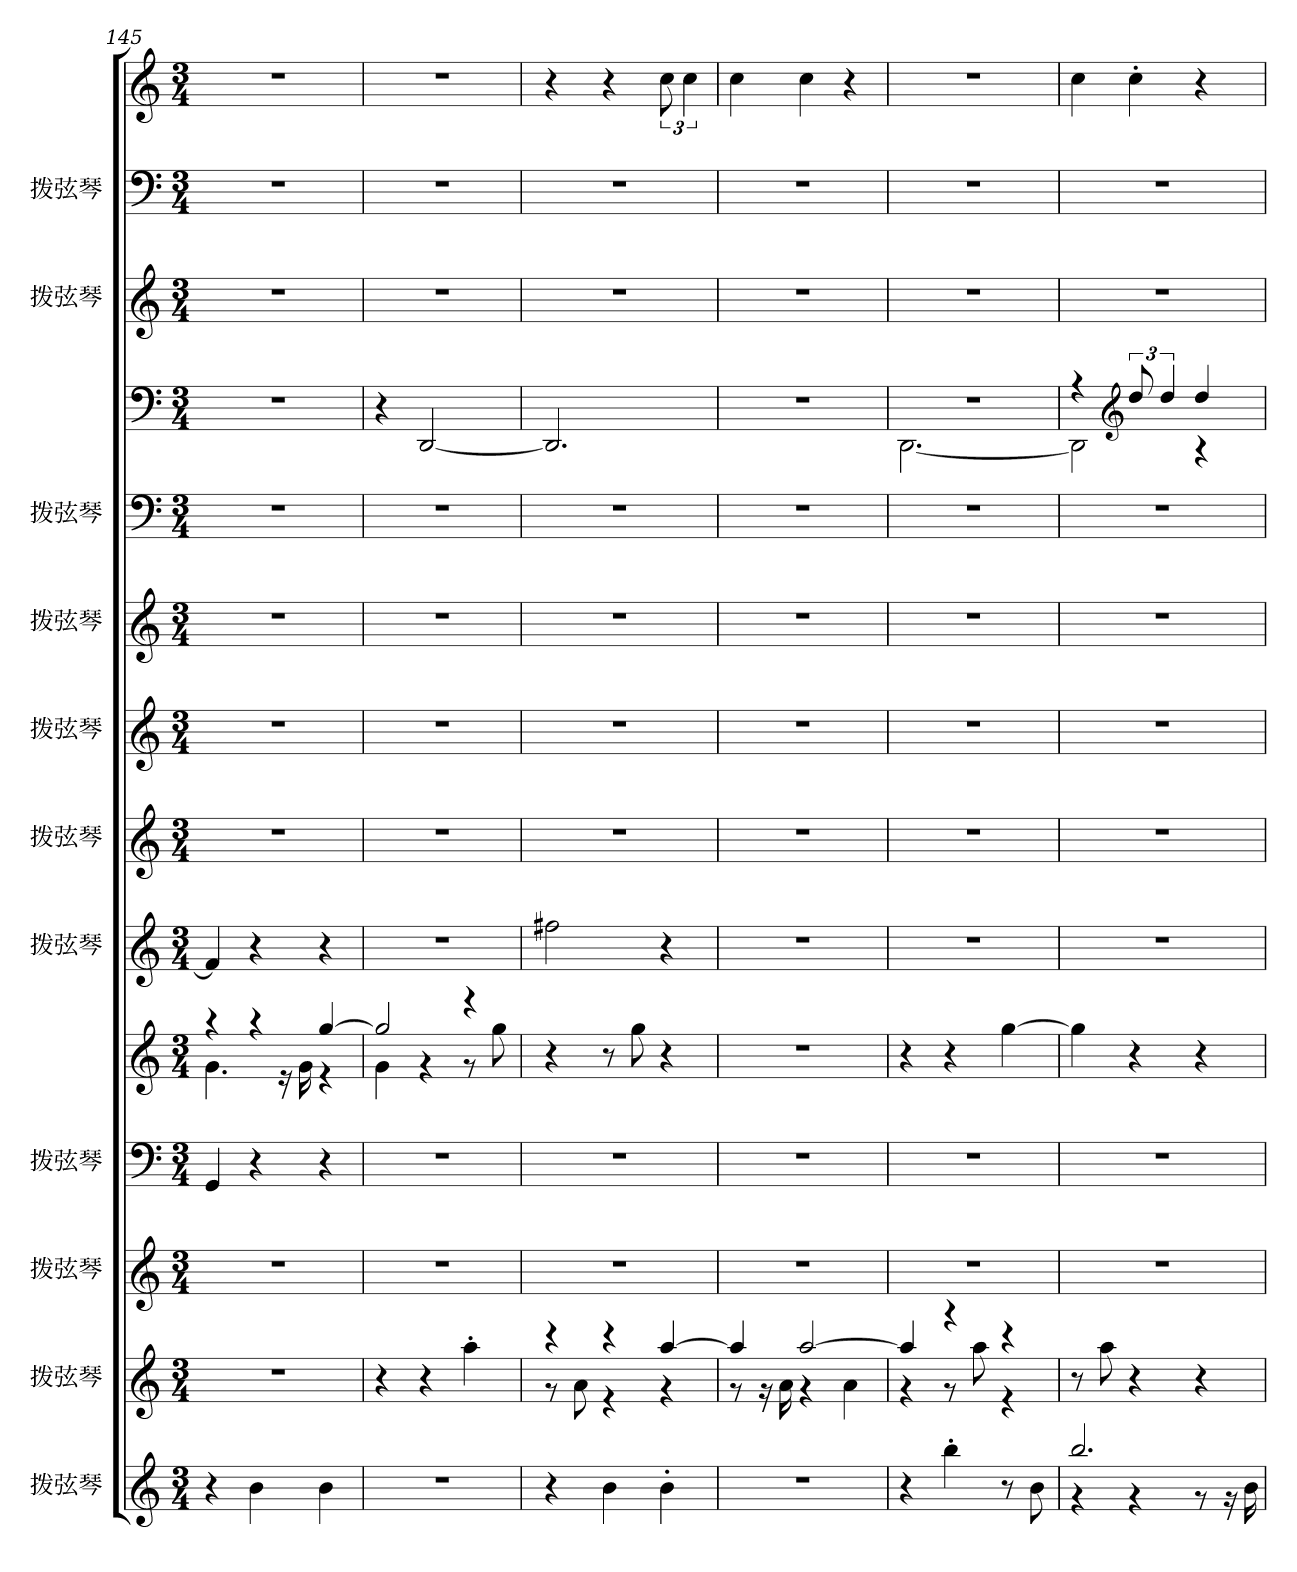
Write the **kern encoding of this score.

**kern	**kern	**kern	**kern	**kern	**kern	**kern	**kern	**kern	**kern	**kern	**kern	**kern	**kern
*part11	*part10	*part9	*part8	*part8	*part7	*part6	*part5	*part4	*part3	*part3	*part2	*part1	*part1
*staff14	*staff13	*staff12	*staff11	*staff10	*staff9	*staff8	*staff7	*staff6	*staff5	*staff4	*staff3	*staff2	*staff1
*I"拨弦琴	*I"拨弦琴	*I"拨弦琴	*I"拨弦琴	*	*I"拨弦琴	*I"拨弦琴	*I"拨弦琴	*I"拨弦琴	*I"拨弦琴	*	*I"拨弦琴	*I"拨弦琴	*
!!LO:PB:g=z
*clefG2	*clefG2	*clefG2	*clefF4	*clefG2	*clefG2	*clefG2	*clefG2	*clefG2	*clefF4	*clefF4	*clefG2	*clefF4	*clefG2
*k[]	*k[]	*k[]	*k[]	*k[]	*k[]	*k[]	*k[]	*k[]	*k[]	*k[]	*k[]	*k[]	*k[]
*M3/4	*M3/4	*M3/4	*M3/4	*M3/4	*M3/4	*M3/4	*M3/4	*M3/4	*M3/4	*M3/4	*M3/4	*M3/4	*M3/4
=145	=145	=145	=145	=145	=145	=145	=145	=145	=145	=145	=145	=145	=145
*	*	*	*	*^	*	*	*	*	*	*	*	*	*
4r	2.r	2.r	4GG/	4r	4.g\	4f#/]	2.r	2.r	2.r	2.r	2.r	2.r	2.r	2.r
4b\	.	.	4r	4r	.	4r	.	.	.	.	.	.	.	.
.	.	.	.	.	16r	.	.	.	.	.	.	.	.	.
.	.	.	.	.	16g\	.	.	.	.	.	.	.	.	.
4b\	.	.	4r	[4gg/	4r	4r	.	.	.	.	.	.	.	.
=146	=146	=146	=146	=146	=146	=146	=146	=146	=146	=146	=146	=146	=146	=146
2.r	4r	2.r	2.r	2gg/]	4g\	2.r	2.r	2.r	2.r	2.r	4r	2.r	2.r	2.r
.	4r	.	.	.	4r	.	.	.	.	.	[2DD/	.	.	.
.	4aa'\	.	.	4r	8r	.	.	.	.	.	.	.	.	.
.	.	.	.	.	8gg\	.	.	.	.	.	.	.	.	.
*	*	*	*	*v	*v	*	*	*	*	*	*	*	*	*
=147	=147	=147	=147	=147	=147	=147	=147	=147	=147	=147	=147	=147	=147
*	*^	*	*	*	*	*	*	*	*	*	*	*	*
4r	4r	8r	2.r	2.r	4r	2ff#X\	2.r	2.r	2.r	2.r	2.DD/]	2.r	2.r	4r
.	.	8a\	.	.	.	.	.	.	.	.	.	.	.	.
4b\	4r	4r	.	.	8r	.	.	.	.	.	.	.	.	4r
.	.	.	.	.	8gg\	.	.	.	.	.	.	.	.	.
4b'\	[4aa/	4r	.	.	4r	4r	.	.	.	.	.	.	.	12cc\
.	.	.	.	.	.	.	.	.	.	.	.	.	.	6cc\
=148	=148	=148	=148	=148	=148	=148	=148	=148	=148	=148	=148	=148	=148	=148
2.r	4aa/]	8r	2.r	2.r	2.r	2.r	2.r	2.r	2.r	2.r	2.r	2.r	2.r	4cc\
.	.	16r	.	.	.	.	.	.	.	.	.	.	.	.
.	.	16a\	.	.	.	.	.	.	.	.	.	.	.	.
.	[2aa/	4r	.	.	.	.	.	.	.	.	.	.	.	4cc\
.	.	4a\	.	.	.	.	.	.	.	.	.	.	.	4r
=149	=149	=149	=149	=149	=149	=149	=149	=149	=149	=149	=149	=149	=149	=149
*	*	*	*	*	*	*	*	*	*	*	*^	*	*	*
4r	4aa/]	4r	2.r	2.r	4r	2.r	2.r	2.r	2.r	2.r	2.r	[2.DD\	2.r	2.r	2.r
4bb'\	4r	8r	.	.	4r	.	.	.	.	.	.	.	.	.	.
.	.	8aa\	.	.	.	.	.	.	.	.	.	.	.	.	.
8r	4r	4r	.	.	[4gg\	.	.	.	.	.	.	.	.	.	.
8b\	.	.	.	.	.	.	.	.	.	.	.	.	.	.	.
*	*v	*v	*	*	*	*	*	*	*	*	*	*	*	*	*
=150	=150	=150	=150	=150	=150	=150	=150	=150	=150	=150	=150	=150	=150	=150
*^	*	*	*	*	*	*	*	*	*	*	*	*	*	*
2.bb/	4r	8r	2.r	2.r	4gg\]	2.r	2.r	2.r	2.r	2.r	4r	2DD\]	2.r	2.r	4cc\
.	.	8aa\	.	.	.	.	.	.	.	.	.	.	.	.	.
*	*	*	*	*	*	*	*	*	*	*	*clefG2	*	*	*	*
.	4r	4r	.	.	4r	.	.	.	.	.	12dd/	.	.	.	4cc'\
.	.	.	.	.	.	.	.	.	.	.	6dd/	.	.	.	.
.	8r	4r	.	.	4r	.	.	.	.	.	4dd/	4r	.	.	4r
.	16r	.	.	.	.	.	.	.	.	.	.	.	.	.	.
.	16b\	.	.	.	.	.	.	.	.	.	.	.	.	.	.
*v	*v	*	*	*	*	*	*	*	*	*	*v	*v	*	*	*
=	=	=	=	=	=	=	=	=	=	=	=	=	=
*-	*-	*-	*-	*-	*-	*-	*-	*-	*-	*-	*-	*-	*-
